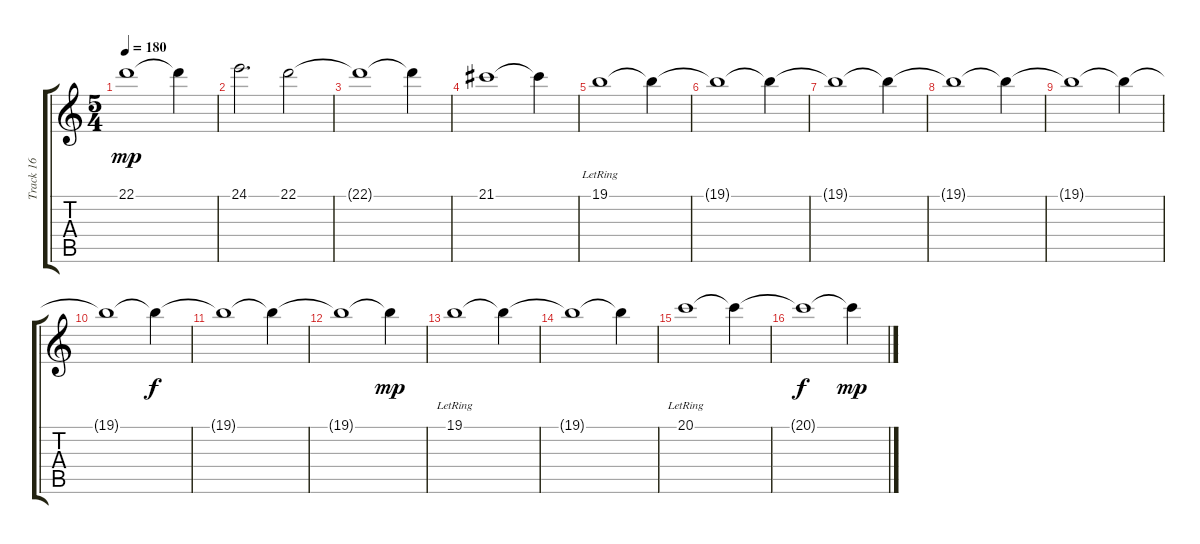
\track ("Track 16" "Track 16") {instrument churchorgan}
\staff {score tabs}
\tuning (E4 B3 G3 D3 A2 E2) {hide}
\ts (5 4)
\tempo 180
\clef g2
\ks c
22.1.1{dy mp} 22.1{t}.4 |
24.1.2{d} 22.1.2 |
22.1{t}.1 22.1{t}.4 |
21.1.1 21.1{t}.4 |
19.1{lr}.1 19.1{t}.4 |
19.1{t}.1 19.1{t}.4 |
19.1{t}.1 19.1{t}.4 |
19.1{t}.1 19.1{t}.4 |
19.1{t}.1 19.1{t}.4 |
19.1{t}.1 19.1{t}.4{dy f} |
19.1{t}.1 19.1{t}.4 |
19.1{t}.1 19.1{t}.4{dy mp} |
19.1{lr}.1 19.1{t}.4 |
19.1{t}.1 19.1{t}.4 |
20.1{lr}.1 20.1{t}.4 |
20.1{t}.1{dy f} 20.1{t}.4{dy mp}
